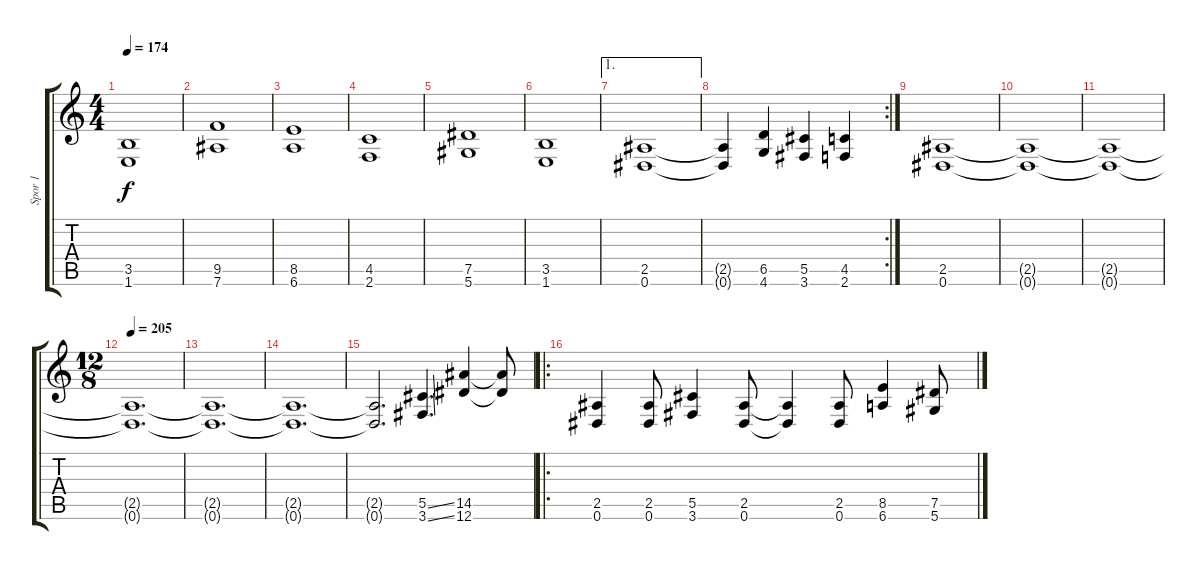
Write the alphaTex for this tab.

\track ("Spor 1" "Spor 1") {instrument distortionguitar}
\staff {score tabs}
\tuning (Eb4 Bb3 Gb3 Db3 Ab2 Eb2) {hide}
\ts (4 4)
\tempo 174
\clef g2
\ks c
(3.5 1.6).1{dy f} |
(9.5 7.6).1 |
(8.5 6.6).1 |
(4.5 2.6).1 |
(7.5 5.6).1 |
(3.5 1.6).1 |
\ae 1
(2.5 0.6).1 |
\rc 2
(2.5{t} 0.6{t}).4 (6.5 4.6).4 (5.5 3.6).4 (4.5 2.6).4 |
(2.5 0.6).1 |
(2.5{t} 0.6{t}).1 |
(2.5{t} 0.6{t}).1 |
\ts (12 8)
\tempo 205
(2.5{t} 0.6{t}).1{d} |
(2.5{t} 0.6{t}).1{d} |
(2.5{t} 0.6{t}).1{d} |
(2.5{t} 0.6{t}).2{d} (5.5{ss} 3.6{ss}).4{d} (14.5 12.6).4 (14.5{t} 12.6{t}).8 |
\ro
(2.5 0.6).4 (2.5 0.6).8 (5.5 3.6).4 (2.5 0.6).8 (2.5{t} 0.6{t}).4 (2.5 0.6).8 (8.5 6.6).4 (7.5 5.6).8
